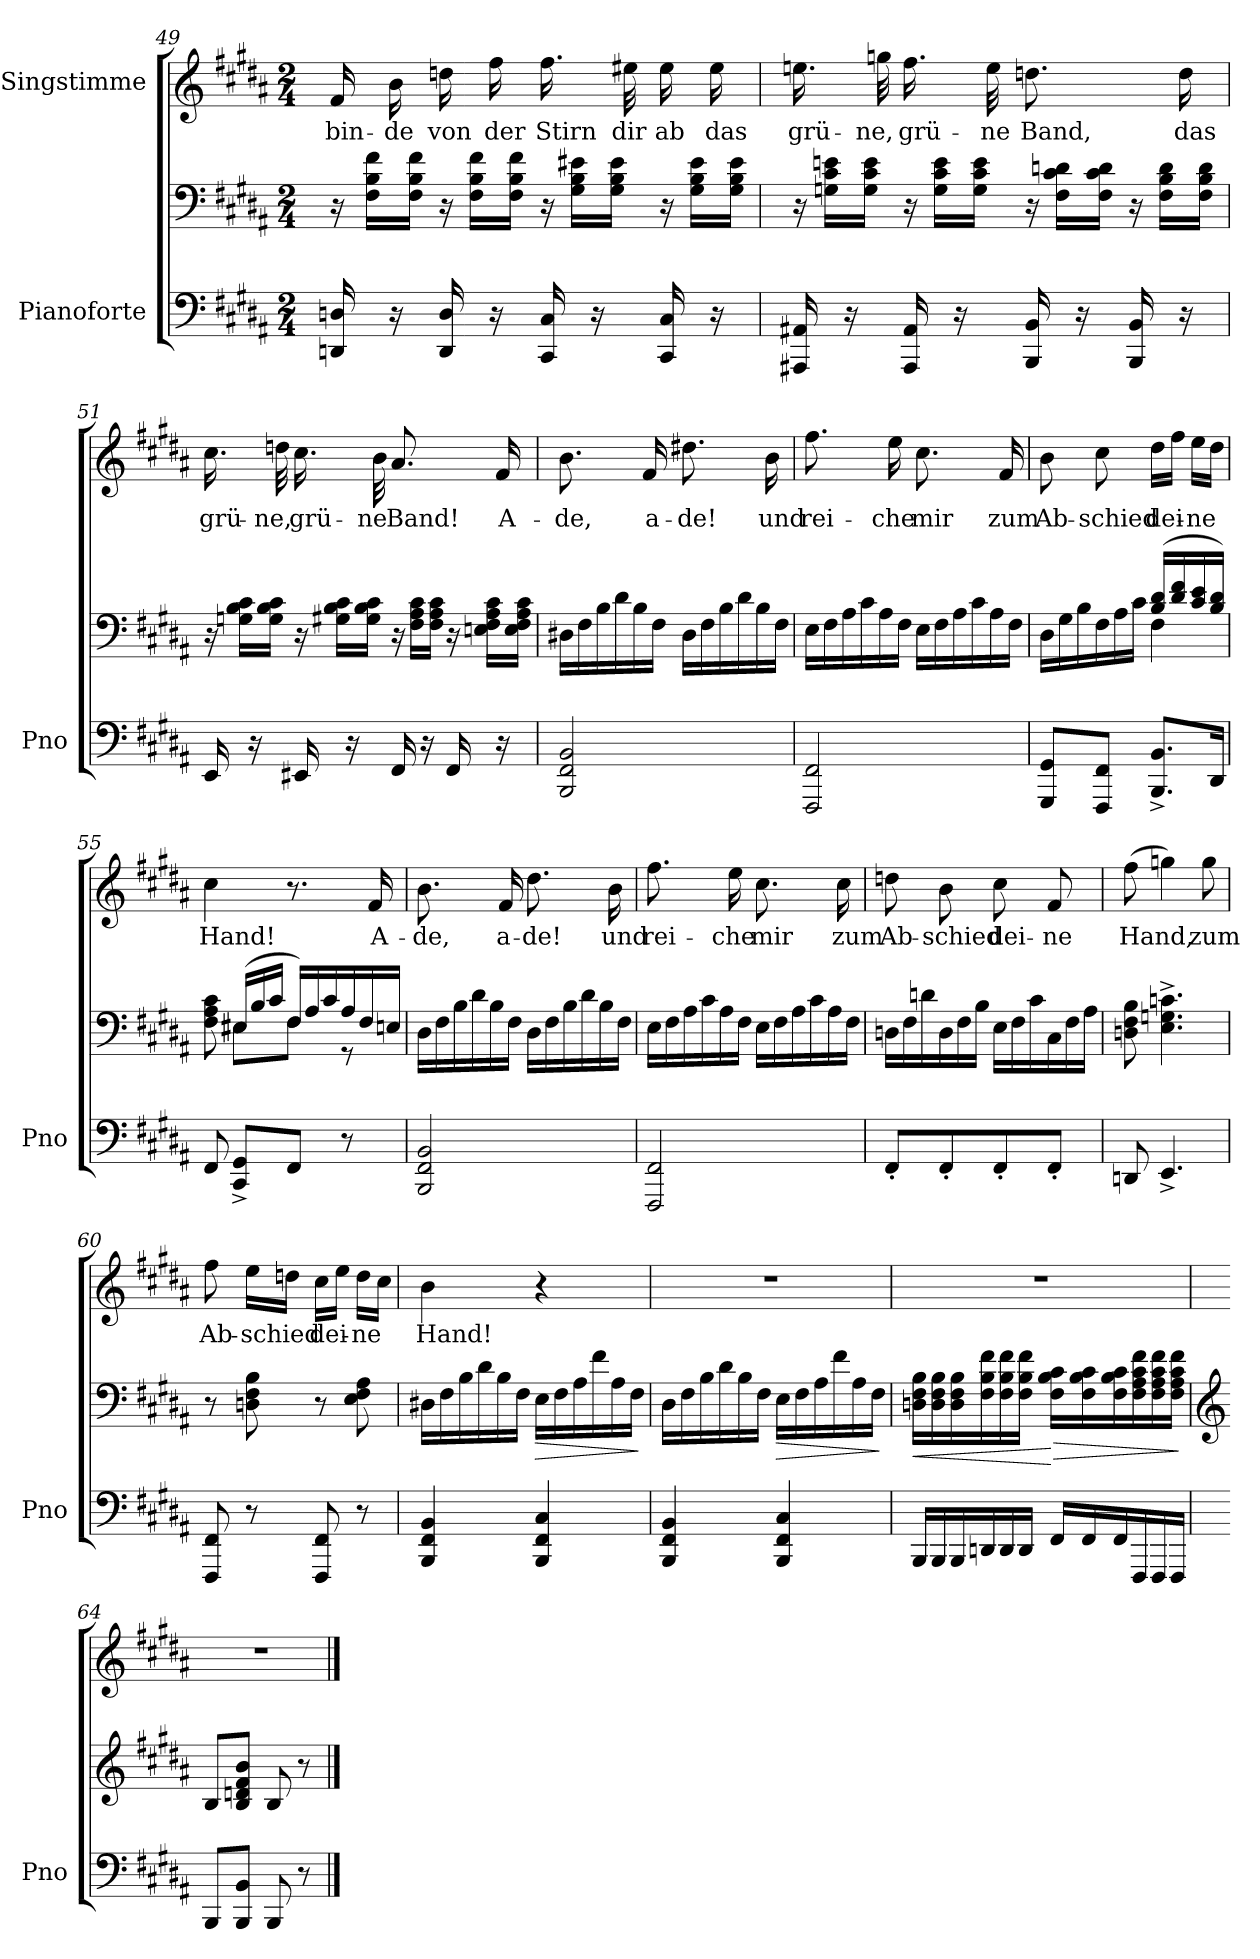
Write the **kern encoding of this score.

**kern	**kern	**dynam	**kern	**text
*part2	*part2	*part2	*part1	*part1
*staff3	*staff2	*staff2/3	*staff1	*staff1
*I"Pianoforte	*	*	*I"Singstimme	*
*I'Pno	*	*	*	*
*clefF4	*clefF4	*	*clefG2	*
*k[f#c#g#d#a#]	*k[f#c#g#d#a#]	*	*k[f#c#g#d#a#]	*
*M2/4	*M2/4	*	*M2/4	*
*	*Xtuplet	*	*	*
=49	=49	=49	=49	=49
16DDn/ 16Dn/	24r	.	16f#/	bin-
.	24F#\ 24B\ 24f#\LL	.	.	.
16r	.	.	16b\	-de
.	24F#\ 24B\ 24f#\JJ	.	.	.
16DD/ 16D/	24r	.	16ddn\	von
.	24F#\ 24B\ 24f#\LL	.	.	.
16r	.	.	16ff#\	der
.	24F#\ 24B\ 24f#\JJ	.	.	.
16CC#/ 16C#/	24r	.	16.ff#\	Stirn
.	24G#\ 24B\ 24e#X\LL	.	.	.
16r	.	.	.	.
.	24G#\ 24B\ 24e#\JJ	.	.	.
.	.	.	32ee#X\	dir
16CC#/ 16C#/	24r	.	16ee#\	ab
.	24G#\ 24B\ 24e#\LL	.	.	.
16r	.	.	16ee#\	das
.	24G#\ 24B\ 24e#\JJ	.	.	.
=50	=50	=50	=50	=50
16AAA#X/ 16AA#X/	24r	.	16.een\	grü-
.	24Gn\ 24c#\ 24en\LL	.	.	.
16r	.	.	.	.
.	24G\ 24c#\ 24e\JJ	.	.	.
.	.	.	32ggn\	ne,
16AAA#/ 16AA#/	24r	.	16.ff#\	grü-
.	24G\ 24c#\ 24e\LL	.	.	.
16r	.	.	.	.
.	24G\ 24c#\ 24e\JJ	.	.	.
.	.	.	32ee\	-ne
16BBB/ 16BB/	24r	.	8.ddn\	Band,
.	24F#\ 24c#\ 24dn\LL	.	.	.
16r	.	.	.	.
.	24F#\ 24c#\ 24d\JJ	.	.	.
16BBB/ 16BB/	24r	.	.	.
.	24F#\ 24B\ 24d\LL	.	.	.
16r	.	.	16dd\	das
.	24F#\ 24B\ 24d\JJ	.	.	.
=51	=51	=51	=51	=51
16EE/	24r	.	16.cc#\	grü-
.	24Gn\ 24B\ 24c#\LL	.	.	.
16r	.	.	.	.
.	24G\ 24B\ 24c#\JJ	.	.	.
.	.	.	32ddn\	-ne,
16EE#X/	24r	.	16.cc#\	grü-
.	24G#X\ 24B\ 24c#\LL	.	.	.
16r	.	.	.	.
.	24G#\ 24B\ 24c#\JJ	.	.	.
.	.	.	32b\	-ne
16FF#/	24r	.	8.a#/	Band!
.	24F#\ 24A#\ 24c#\LL	.	.	.
16r	.	.	.	.
.	24F#\ 24A#\ 24c#\JJ	.	.	.
16FF#/	24r	.	.	.
.	24En\ 24F#\ 24A#\ 24c#\LL	.	.	.
16r	.	.	16f#/	A-
.	24E\ 24F#\ 24A#\ 24c#\JJ	.	.	.
=52	=52	=52	=52	=52
2BBB/ 2FF#/ 2BB/	24D#X\LL	.	8.b\	-de,
.	24F#\	.	.	.
.	24B\	.	.	.
.	24d#\	.	.	.
.	24B\	.	.	.
.	.	.	16f#/	a-
.	24F#\JJ	.	.	.
.	24D#\LL	.	8.dd#X\	-de!
.	24F#\	.	.	.
.	24B\	.	.	.
.	24d#\	.	.	.
.	24B\	.	.	.
.	.	.	16b\	und
.	24F#\JJ	.	.	.
=53	=53	=53	=53	=53
2FFF#/ 2FF#/	24E\LL	.	8.ff#\	rei-
.	24F#\	.	.	.
.	24A#\	.	.	.
.	24c#\	.	.	.
.	24A#\	.	.	.
.	.	.	16ee\	-che
.	24F#\JJ	.	.	.
.	24E\LL	.	8.cc#\	mir
.	24F#\	.	.	.
.	24A#\	.	.	.
.	24c#\	.	.	.
.	24A#\	.	.	.
.	.	.	16f#/	zum
.	24F#\JJ	.	.	.
=54	=54	=54	=54	=54
*	*^	*	*	*
8GGG#/ 8GG#/L	24D#\LL	4ryy	.	8b\	Ab-
.	24G#\	.	.	.	.
.	24B\	.	.	.	.
8FFF#/ 8FF#/J	24F#\	.	.	8cc#\	-schied
.	24A#\	.	.	.	.
.	24c#\JJ	.	.	.	.
8.BBB/^> 8.BB/^>L	(16B/ 16d#/LL	4F#\	.	16dd#\LL	dei-
.	16d#/ 16f#/	.	.	16ff#\JJ	.
.	16c#/ 16e/	.	.	16ee\LL	-ne
16DD#/Jk	16B/ 16d#/JJ)	.	.	16dd#\JJ	.
=55	=55	=55	=55	=55	=55
8FF#/	8F#\ 8A#\ 8c#\	8ryy	.	4cc#\	Hand!
8CC#/^> 8GG#/^>L	(24E#X/LL	8E#\L	.	.	.
.	24B/	.	.	.	.
.	24c#/JJ	.	.	.	.
8FF#/J	24F#/LL)	8F#\J	.	8.r	.
.	24A#/	.	.	.	.
.	24c#/	.	.	.	.
8r	24A#/	8r	.	.	.
.	24F#/	.	.	.	.
.	.	.	.	16f#/	A-
.	24En/JJ	.	.	.	.
*	*v	*v	*	*	*
=56	=56	=56	=56	=56
2BBB/ 2FF#/ 2BB/	24D#\LL	.	8.b\	-de,
.	24F#\	.	.	.
.	24B\	.	.	.
.	24d#\	.	.	.
.	24B\	.	.	.
.	.	.	16f#/	a-
.	24F#\JJ	.	.	.
.	24D#\LL	.	8.dd#\	-de!
.	24F#\	.	.	.
.	24B\	.	.	.
.	24d#\	.	.	.
.	24B\	.	.	.
.	.	.	16b\	und
.	24F#\JJ	.	.	.
=57	=57	=57	=57	=57
2FFF#/ 2FF#/	24E\LL	.	8.ff#\	rei-
.	24F#\	.	.	.
.	24A#\	.	.	.
.	24c#\	.	.	.
.	24A#\	.	.	.
.	.	.	16ee\	-che
.	24F#\JJ	.	.	.
.	24E\LL	.	8.cc#\	mir
.	24F#\	.	.	.
.	24A#\	.	.	.
.	24c#\	.	.	.
.	24A#\	.	.	.
.	.	.	16cc#\	zum
.	24F#\JJ	.	.	.
=58	=58	=58	=58	=58
8FF#'/L	24Dn\LL	.	8ddn\	Ab-
.	24F#\	.	.	.
.	24dn\	.	.	.
8FF#'/	24D\	.	8b\	-schied
.	24F#\	.	.	.
.	24B\JJ	.	.	.
8FF#'/	24E\LL	.	8cc#\	dei-
.	24F#\	.	.	.
.	24c#\	.	.	.
8FF#'/J	24C#\	.	8f#/	-ne
.	24F#\	.	.	.
.	24A#\JJ	.	.	.
=59	=59	=59	=59	=59
8DDn/	8Dn\ 8F#\ 8B\	.	(8ff#\	Hand,
4.EE^>/	4.E\^ 4.Gn\^ 4.cn\^	.	4ggn\)	.
.	.	.	8gg\	zum
=60	=60	=60	=60	=60
8FFF#/ 8FF#/	8r	.	8ff#\	Ab-
8r	8Dn\ 8F#\ 8B\	.	16ee\LL	-schied
.	.	.	16ddn\JJ	.
8FFF#/ 8FF#/	8r	.	16cc#\LL	dei-
.	.	.	16ee\JJ	.
8r	8E\ 8F#\ 8A#\	.	16dd\LL	-ne
.	.	.	16cc#\JJ	.
=61	=61	=61	=61	=61
4BBB/ 4FF#/ 4BB/	24D#X\LL	.	4b\	Hand!
.	24F#\	.	.	.
.	24B\	.	.	.
.	24d#\	.	.	.
.	24B\	.	.	.
.	24F#\JJ	.	.	.
!	!	!LO:HP:b	!	!
4BBB/ 4FF#/ 4C#/	24E\LL	>	4r	.
.	24F#\	.	.	.
.	24A#\	.	.	.
.	24f#\	.	.	.
.	24A#\	.	.	.
.	24F#\JJ	.	.	.
.	.	]	.	.
=62	=62	=62	=62	=62
4BBB/ 4FF#/ 4BB/	24D#\LL	.	2r	.
.	24F#\	.	.	.
.	24B\	.	.	.
.	24d#\	.	.	.
.	24B\	.	.	.
.	24F#\JJ	.	.	.
!	!	!LO:HP:b	!	!
4BBB/ 4FF#/ 4C#/	24E\LL	>	.	.
.	24F#\	.	.	.
.	24A#\	.	.	.
.	24f#\	.	.	.
.	24A#\	.	.	.
.	24F#\JJ	.	.	.
.	.	]	.	.
=63	=63	=63	=63	=63
*Xtuplet	*	*	*	*
!	!	!LO:HP:b	!	!
24BBB/LL	24Dn\ 24F#\ 24B\LL	<	2r	.
24BBB/	24D\ 24F#\ 24B\	.	.	.
24BBB/	24D\ 24F#\ 24B\	.	.	.
24DDn/	24F#\ 24B\ 24f#\	.	.	.
24DD/	24F#\ 24B\ 24f#\	.	.	.
24DD/JJ	24F#\ 24B\ 24f#\JJ	.	.	.
!	!	!LO:HP:n=1:b	!	!
24FF#/LL	24F#\ 24B\ 24c#\LL	[ >	.	.
24FF#/	24F#\ 24B\ 24c#\	.	.	.
24FF#/	24F#\ 24B\ 24c#\	.	.	.
24FFF#/	24F#\ 24A#\ 24c#\ 24f#\	.	.	.
24FFF#/	24F#\ 24A#\ 24c#\ 24f#\	.	.	.
24FFF#/JJ	24F#\ 24A#\ 24c#\ 24f#\JJ	.	.	.
.	.	]	.	.
=64	=64	=64	=64	=64
*	*clefG2	*	*	*
8BBB/L	8B/L	.	2r	.
8BBB/ 8BB/J	8B/ 8dn/ 8f#/ 8b/J	.	.	.
8BBB/	8B/	.	.	.
8r	8r	.	.	.
==	==	==	==	==
*-	*-	*-	*-	*-
